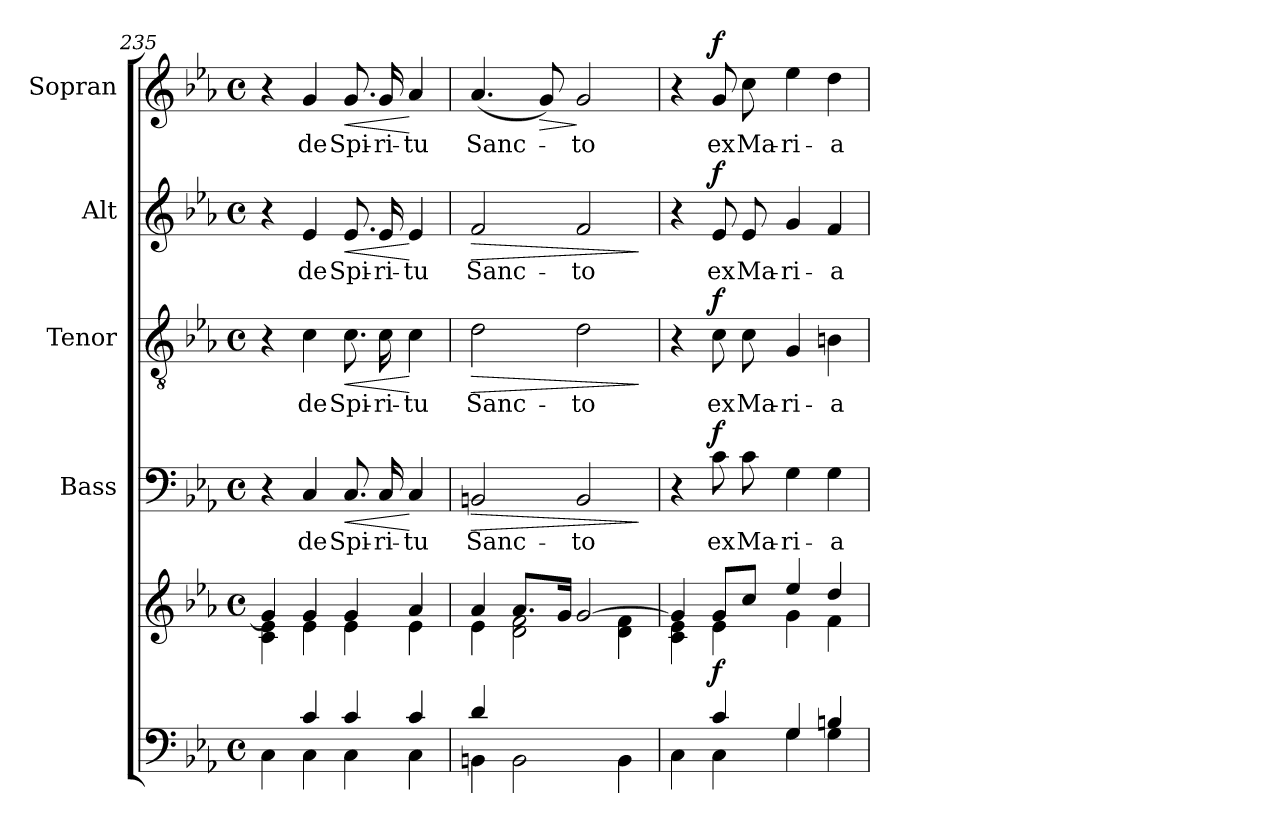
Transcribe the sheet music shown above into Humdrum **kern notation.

**kern	**kern	**dynam	**kern	**text	**dynam	**kern	**text	**dynam	**kern	**text	**dynam	**kern	**text	**dynam
*part5	*part5	*part5	*part4	*part4	*part4	*part3	*part3	*part3	*part2	*part2	*part2	*part1	*part1	*part1
*staff6	*staff5	*staff5/6	*staff4	*staff4	*staff4	*staff3	*staff3	*staff3	*staff2	*staff2	*staff2	*staff1	*staff1	*staff1
*	*	*	*I"Bass	*	*	*I"Tenor	*	*	*I"Alt	*	*	*I"Sopran	*	*
*	*	*	*I'B.	*	*	*I'T.	*	*	*I'A.	*	*	*I'S.	*	*
*clefF4	*clefG2	*	*clefF4	*	*	*clefGv2	*	*	*clefG2	*	*	*clefG2	*	*
*k[b-e-a-]	*k[b-e-a-]	*	*k[b-e-a-]	*	*	*k[b-e-a-]	*	*	*k[b-e-a-]	*	*	*k[b-e-a-]	*	*
*E-:	*E-:	*	*E-:	*	*	*E-:	*	*	*E-:	*	*	*E-:	*	*
*M4/4	*M4/4	*	*M4/4	*	*	*M4/4	*	*	*M4/4	*	*	*M4/4	*	*
*met(c)	*met(c)	*	*met(c)	*	*	*met(c)	*	*	*met(c)	*	*	*met(c)	*	*
=235	=235	=235	=235	=235	=235	=235	=235	=235	=235	=235	=235	=235	=235	=235
*^	*^	*	*	*	*	*	*	*	*	*	*	*	*	*
4ryy	4C\	4g/]	4c\ 4e-\	.	4r	.	.	4r	.	.	4r	.	.	4r	.	.
!	!	!	!	!	!	!LO:LY:b	!	!	!LO:LY:b	!	!	!LO:LY:b	!	!	!LO:LY:b	!
4c/	4C\	4g/	4e-\	.	4C/	de	.	4c\	de	.	4e-/	de	.	4g/	de	.
!	!	!	!	!	!	!LO:LY:b	!LO:HP:b	!	!LO:LY:b	!LO:HP:b	!	!LO:LY:b	!LO:HP:b	!	!LO:LY:b	!LO:HP:b
4c/	4C\	4g/	4e-\	.	8.C/	Spi-	<	8.c\	Spi-	<	8.e-/	Spi-	<	8.g/	Spi-	<
!	!	!	!	!	!	!LO:LY:b	!	!	!LO:LY:b	!	!	!LO:LY:b	!	!	!LO:LY:b	!
.	.	.	.	.	16C/	-ri-	.	16c\	-ri-	.	16e-/	-ri-	.	16g/	-ri-	.
!	!	!	!	!	!	!LO:LY:b	!	!	!LO:LY:b	!	!	!LO:LY:b	!	!	!LO:LY:b	!
4c/	4C\	4a-/	4e-\	.	4C/	-tu	[	4c\	-tu	[	4e-/	-tu	[	4a-/	-tu	[
=236	=236	=236	=236	=236	=236	=236	=236	=236	=236	=236	=236	=236	=236	=236	=236	=236
!	!	!	!	!	!	!LO:LY:b	!LO:HP:b	!	!LO:LY:b	!LO:HP:b	!	!LO:LY:b	!LO:HP:b	!	!LO:LY:b	!
4d/	4BBn\	4a-/	4e-\	.	2BBn/	Sanc-	>	2d\	Sanc-	>	2f/	Sanc-	>	(<4.a-/	Sanc-	.
2.ryy	2BB\	8.a-/L	2d\ 2f\	.	.	.	.	.	.	.	.	.	.	.	.	.
!	!	!	!	!	!	!	!	!	!	!	!	!	!	!	!	!LO:HP:b
.	.	.	.	.	.	.	.	.	.	.	.	.	.	8g/)	.	>
.	.	16g/Jk	.	.	.	.	.	.	.	.	.	.	.	.	.	.
!	!	!	!	!	!	!LO:LY:b	!	!	!LO:LY:b	!	!	!LO:LY:b	!	!	!LO:LY:b	!
.	.	[>2g/	.	.	2BB/	-to	.	2d\	-to	.	2f/	-to	.	2g/	-to	]
.	4BB\	.	4d\ 4f\	.	.	.	.	.	.	.	.	.	.	.	.	.
*v	*v	*	*	*	*	*	*	*	*	*	*	*	*	*	*	*
*	*v	*v	*	*	*	*	*	*	*	*	*	*	*	*	*
.	.	.	.	.	]	.	.	]	.	.	]	.	.	.
!!LO:PB:g=z
=237	=237	=237	=237	=237	=237	=237	=237	=237	=237	=237	=237	=237	=237	=237
*^	*^	*	*	*	*	*	*	*	*	*	*	*	*	*
4ryy	4C\	4g/]	4c\ 4e-\	.	4r	.	.	4r	.	.	4r	.	.	4r	.	.
!	!	!	!	!LO:DY:b	!	!LO:LY:b	!LO:DY:a	!	!LO:LY:b	!LO:DY:a	!	!LO:LY:b	!LO:DY:a	!	!LO:LY:b	!LO:DY:a
4c/	4C\	8g/L	4e-\	f	8c\	ex	f	8c\	ex	f	8e-/	ex	f	8g/	ex	f
!	!	!	!	!	!	!LO:LY:b	!	!	!LO:LY:b	!	!	!LO:LY:b	!	!	!LO:LY:b	!
.	.	8cc/J	.	.	8c\	Ma-	.	8c\	Ma-	.	8e-/	Ma-	.	8cc\	Ma-	.
!	!	!	!	!	!	!LO:LY:b	!	!	!LO:LY:b	!	!	!LO:LY:b	!	!	!LO:LY:b	!
4G/	4G\	4ee-/	4g\	.	4G\	-ri-	.	4G/	-ri-	.	4g/	-ri-	.	4ee-\	-ri-	.
!	!	!	!	!	!	!LO:LY:b	!	!	!LO:LY:b	!	!	!LO:LY:b	!	!	!LO:LY:b	!
4Bn/	4G\	4dd/	4f\	.	4G\	-a	.	4Bn\	-a	.	4f/	-a	.	4dd\	-a	.
*v	*v	*	*	*	*	*	*	*	*	*	*	*	*	*	*	*
*	*v	*v	*	*	*	*	*	*	*	*	*	*	*	*	*
=	=	=	=	=	=	=	=	=	=	=	=	=	=	=
*-	*-	*-	*-	*-	*-	*-	*-	*-	*-	*-	*-	*-	*-	*-
